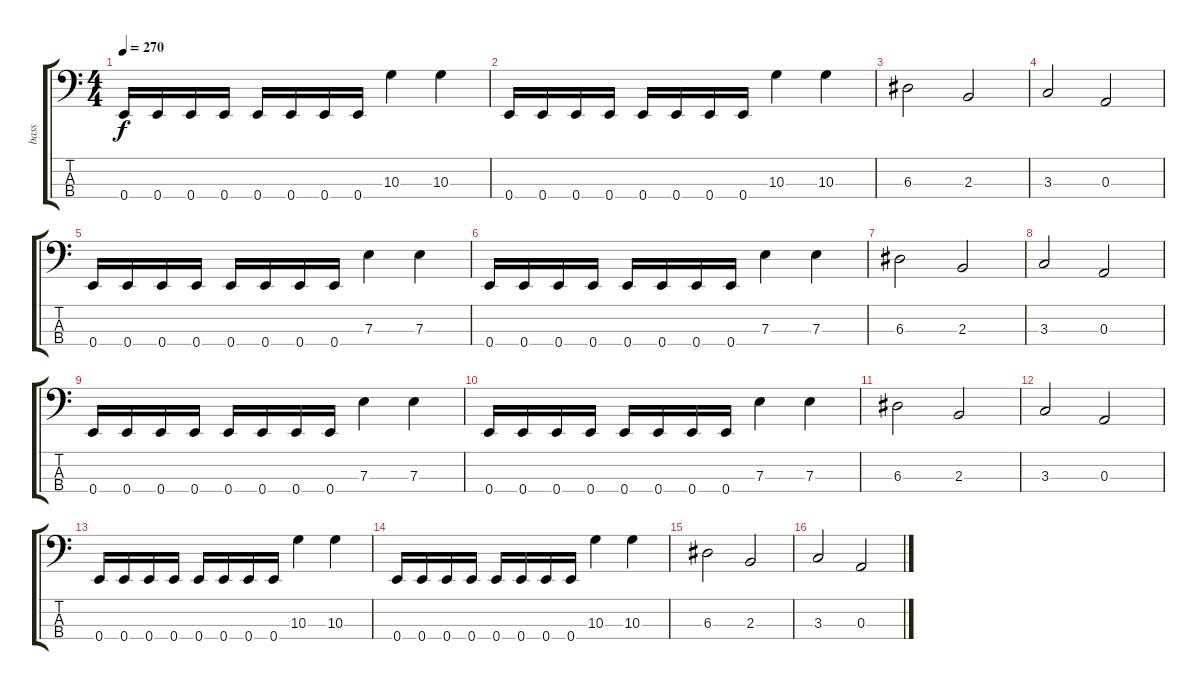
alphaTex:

\track ("bass" "bass") {instrument electricbasspick}
\staff {score tabs}
\tuning (G2 D2 A1 E1) {hide}
\ts (4 4)
\tempo 270
\clef f4
\ks c
0.4.16{dy f} 0.4.16 0.4.16 0.4.16 0.4.16 0.4.16 0.4.16 0.4.16 10.3.4 10.3.4 |
0.4.16 0.4.16 0.4.16 0.4.16 0.4.16 0.4.16 0.4.16 0.4.16 10.3.4 10.3.4 |
6.3.2 2.3.2 |
3.3.2 0.3.2 |
0.4.16 0.4.16 0.4.16 0.4.16 0.4.16 0.4.16 0.4.16 0.4.16 7.3.4 7.3.4 |
0.4.16 0.4.16 0.4.16 0.4.16 0.4.16 0.4.16 0.4.16 0.4.16 7.3.4 7.3.4 |
6.3.2 2.3.2 |
3.3.2 0.3.2 |
0.4.16 0.4.16 0.4.16 0.4.16 0.4.16 0.4.16 0.4.16 0.4.16 7.3.4 7.3.4 |
0.4.16 0.4.16 0.4.16 0.4.16 0.4.16 0.4.16 0.4.16 0.4.16 7.3.4 7.3.4 |
6.3.2 2.3.2 |
3.3.2 0.3.2 |
0.4.16 0.4.16 0.4.16 0.4.16 0.4.16 0.4.16 0.4.16 0.4.16 10.3.4 10.3.4 |
0.4.16 0.4.16 0.4.16 0.4.16 0.4.16 0.4.16 0.4.16 0.4.16 10.3.4 10.3.4 |
6.3.2 2.3.2 |
3.3.2 0.3.2
